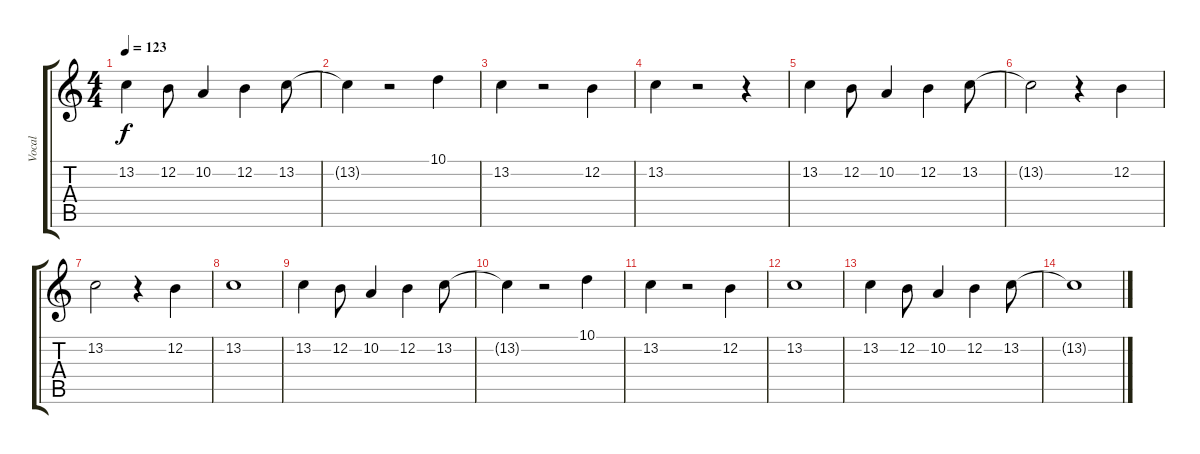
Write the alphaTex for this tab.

\track ("Vocal" "Vocal") {instrument synthvoice}
\staff {score tabs}
\tuning (E4 B3 G3 D3 A2 E2) {hide}
\ts (4 4)
\tempo 123
\clef g2
\ks c
13.2.4{dy f} 12.2.8 10.2.4 12.2.4 13.2.8 |
13.2{t}.4 r.2 10.1.4 |
13.2.4 r.2 12.2.4 |
13.2.4 r.2 r.4 |
13.2.4 12.2.8 10.2.4 12.2.4 13.2.8 |
13.2{t}.2 r.4 12.2.4 |
13.2.2 r.4 12.2.4 |
13.2.1 |
13.2.4 12.2.8 10.2.4 12.2.4 13.2.8 |
13.2{t}.4 r.2 10.1.4 |
13.2.4 r.2 12.2.4 |
13.2.1 |
13.2.4 12.2.8 10.2.4 12.2.4 13.2.8 |
13.2{t}.1
